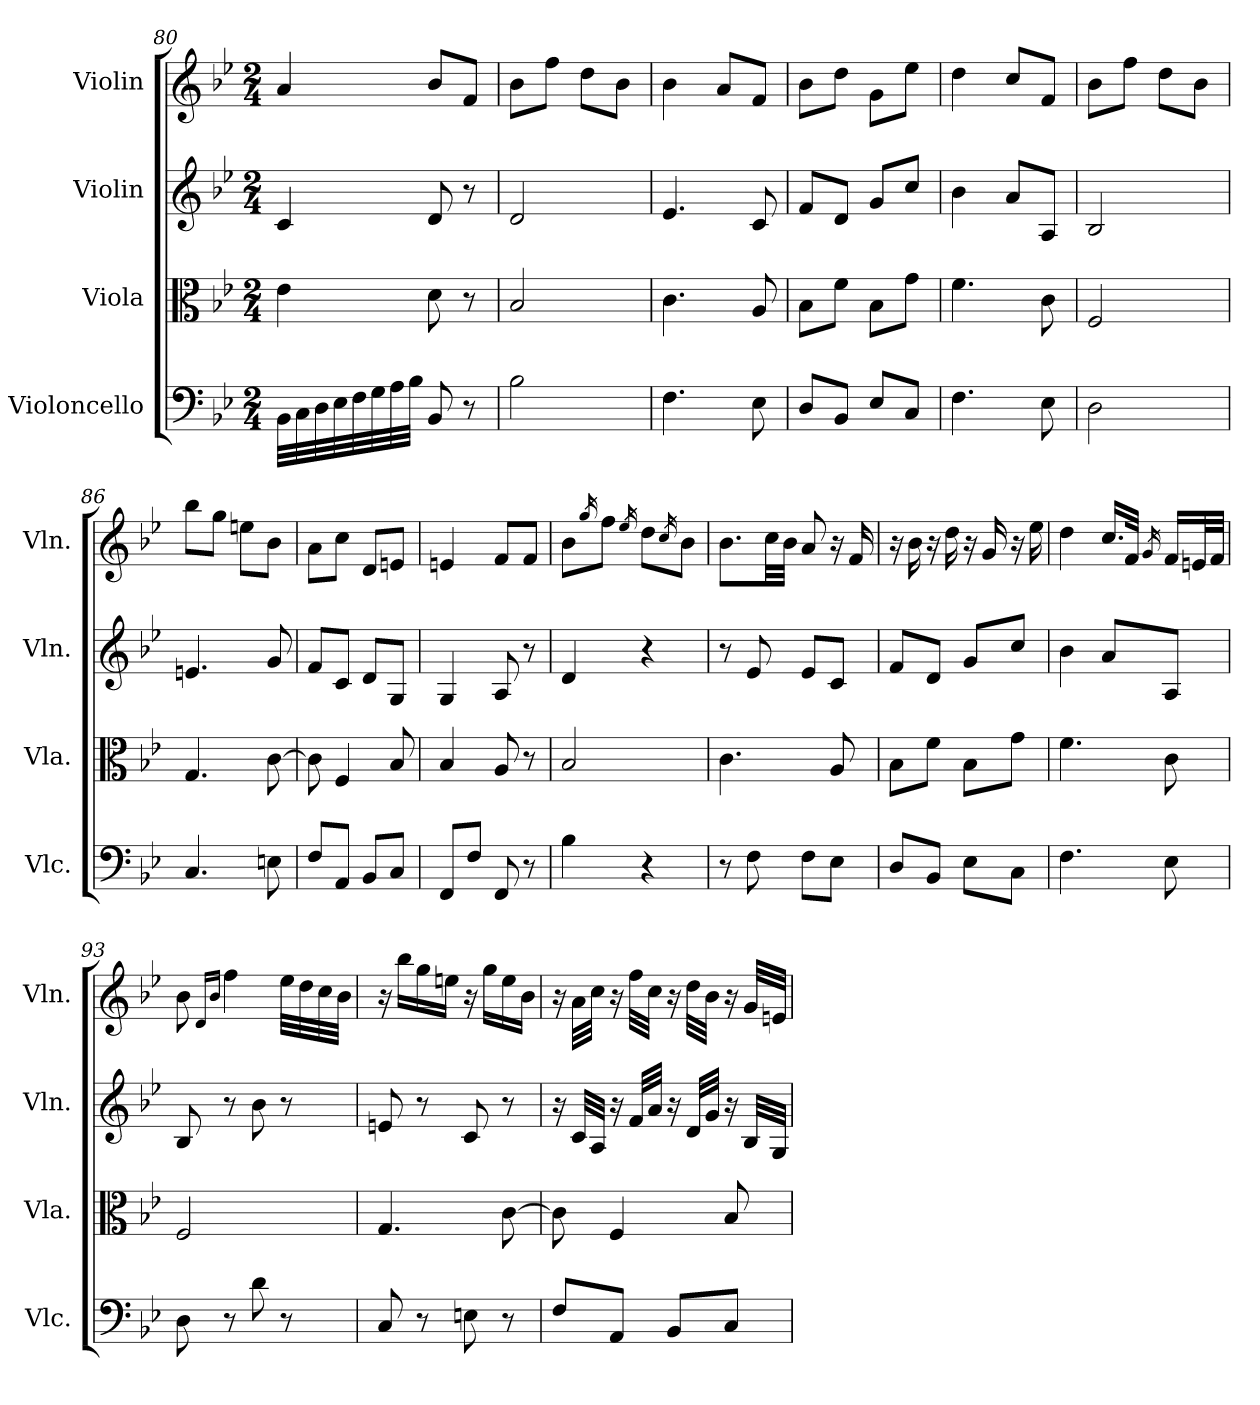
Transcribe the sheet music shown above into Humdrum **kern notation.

**kern	**kern	**kern	**kern
*part4	*part3	*part2	*part1
*staff4	*staff3	*staff2	*staff1
*I"Violoncello	*I"Viola	*I"Violin	*I"Violin
*I'Vlc.	*I'Vla.	*I'Vln.	*I'Vln.
*clefF4	*clefC3	*clefG2	*clefG2
*k[b-e-]	*k[b-e-]	*k[b-e-]	*k[b-e-]
*B-:	*B-:	*B-:	*B-:
*M2/4	*M2/4	*M2/4	*M2/4
=80	=80	=80	=80
32BB-\LLL	4e-\	4c/	4a/
32C\	.	.	.
32D\	.	.	.
32E-\	.	.	.
32F\	.	.	.
32G\	.	.	.
32A\	.	.	.
32B-\JJJ	.	.	.
8BB-/	8d\	8d/	8b-/L
8r	8r	8r	8f/J
=81	=81	=81	=81
2B-\	2B-/	2d/	8b-\L
.	.	.	8ff\J
.	.	.	8dd\L
.	.	.	8b-\J
=82	=82	=82	=82
4.F\	4.c\	4.e-/	4b-\
.	.	.	8a/L
8E-\	8A/	8c/	8f/J
=83	=83	=83	=83
8D/L	8B-\L	8f/L	8b-\L
8BB-/J	8f\J	8d/J	8dd\J
8E-/L	8B-\L	8g/L	8g\L
8C/J	8g\J	8cc/J	8ee-\J
=84	=84	=84	=84
4.F\	4.f\	4b-\	4dd\
.	.	8a/L	8cc/L
8E-\	8c\	8A/J	8f/J
=85	=85	=85	=85
2D\	2F/	2B-/	8b-\L
.	.	.	8ff\J
.	.	.	8dd\L
.	.	.	8b-\J
=86	=86	=86	=86
4.C/	4.G/	4.en/	8bb-\L
.	.	.	8gg\J
.	.	.	8een\L
8En\	[8c\	8g/	8b-\J
=87	=87	=87	=87
8F/L	8c\]	8f/L	8a\L
8AA/J	4F/	8c/J	8cc\J
8BB-/L	.	8d/L	8d/L
8C/J	8B-/	8G/J	8en/J
=88	=88	=88	=88
8FF/L	4B-/	4G/	4en/
8F/J	.	.	.
8FF/	8A/	8A/	8f/L
8r	8r	8r	8f/J
=89	=89	=89	=89
4B-\	2B-/	4d/	8b-\L
.	.	.	16qgg/
.	.	.	8ff\J
.	.	.	16qee-/
4r	.	4r	8dd\L
.	.	.	16qcc/
.	.	.	8b-\J
=90	=90	=90	=90
8r	4.c\	8r	8.b-\L
8F\	.	8e-/	.
.	.	.	32cc\LL
.	.	.	32b-\JJJ
8F\L	.	8e-/L	8a/
8E-\J	8A/	8c/J	16r
.	.	.	16f/
=91	=91	=91	=91
8D/L	8B-\L	8f/L	16r
.	.	.	16b-\
8BB-/J	8f\J	8d/J	16r
.	.	.	16dd\
8E-\L	8B-\L	8g/L	16r
.	.	.	16g/
8C\J	8g\J	8cc/J	16r
.	.	.	16ee-\
=92	=92	=92	=92
4.F\	4.f\	4b-\	4dd\
.	.	8a/L	16.cc/LL
.	.	.	32f/JJk
.	.	.	16qg/
8E-\	8c\	8A/J	16f/LL
.	.	.	32en/L
.	.	.	32f/JJJ
=93	=93	=93	=93
8D\	2F/	8B-/	8b-\
.	.	.	16qd/LL
.	.	.	16qb-/JJ
8r	.	8r	4ff\
8d\	.	8b-\	.
8r	.	8r	32ee-\LLL
.	.	.	32dd\
.	.	.	32cc\
.	.	.	32b-\JJJ
=94	=94	=94	=94
8C/	4.G/	8en/	16r
.	.	.	16bb-\LL
8r	.	8r	16gg\
.	.	.	16een\JJ
8En\	.	8c/	16r
.	.	.	16gg\LL
8r	[8c\	8r	16ee\
.	.	.	16b-\JJ
=95	=95	=95	=95
8F/L	8c\]	16r	16r
.	.	32c/LLL	32a\LLL
.	.	32A/JJJ	32cc\JJJ
8AA/J	4F/	16r	16r
.	.	32f/LLL	32ff\LLL
.	.	32a/JJJ	32cc\JJJ
8BB-/L	.	16r	16r
.	.	32d/LLL	32dd\LLL
.	.	32g/JJJ	32b-\JJJ
8C/J	8B-/	16r	16r
.	.	32B-/LLL	32g/LLL
.	.	32G/JJJ	32en/JJJ
=	=	=	=
*-	*-	*-	*-
